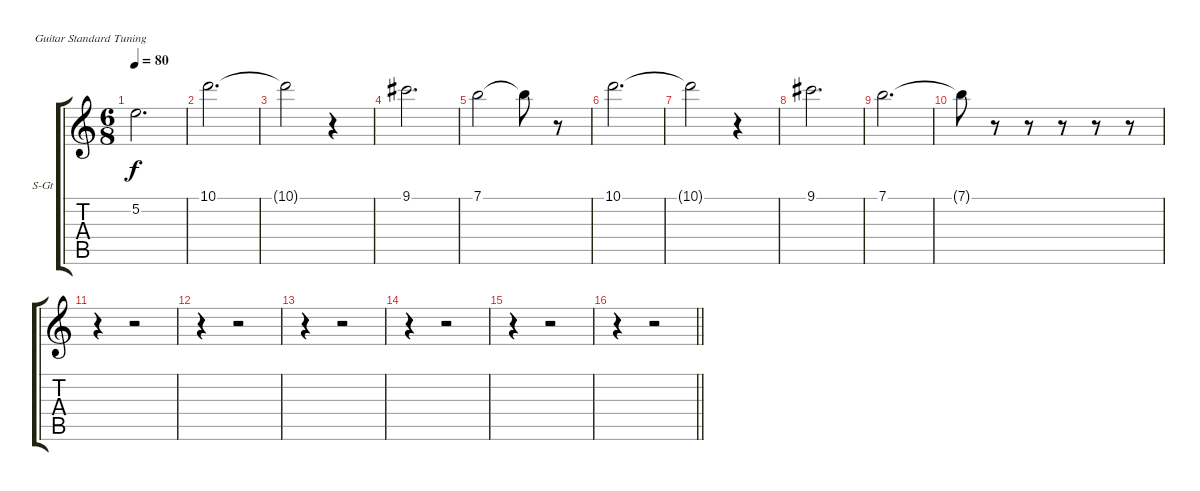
\bracketExtendMode groupsimilarinstruments
\firstSystemTrackNameOrientation horizontal
\otherSystemsTrackNameOrientation horizontal
\track ("Flute" "S-Gt") {instrument recorder}
\staff {score tabs}
\tuning (E4 B3 G3 D3 A2 E2)
\displaytranspose 12
\ts (6 8)
\tempo 80
\clef g2
\ks c
5.2{t}.2{d dy f} |
10.1.2{d} |
10.1{t}.2 r.4 |
9.1.2{d} |
7.1.2 7.1{t}.8 r.8 |
10.1.2{d} |
10.1{t}.2 r.4 |
9.1.2{d} |
7.1.2{d} |
7.1{t}.8 r.8 r.8 r.8 r.8 r.8 |
r.4 r.2 |
r.4 r.2 |
r.4 r.2 |
r.4 r.2 |
r.4 r.2 |
\barLineRight lightlight
r.4 r.2
